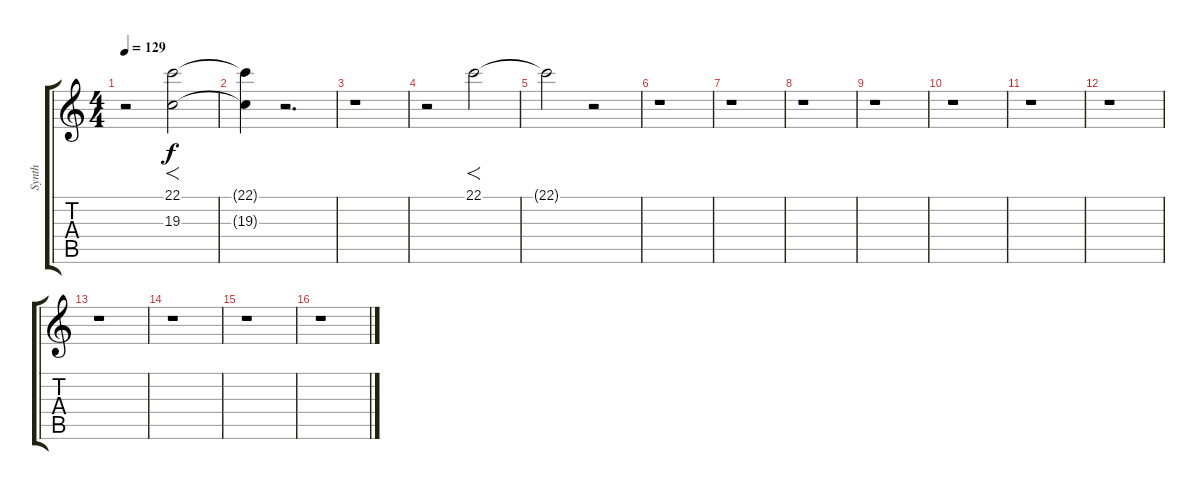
\track ("Synth" "Synth") {instrument stringensemble1}
\staff {score tabs}
\tuning (D4 A3 F3 C3 G2 D2) {hide}
\ts (4 4)
\tempo 129
\clef g2
\ks c
r.2{dy f instrument stringensemble1} (22.1 19.3).2{f} |
(22.1{t} 19.3{t}).4 r.2{d} |
r.1 |
r.2 22.1.2{f} |
22.1{t}.2 r.2 |
r.1 |
r.1 |
r.1 |
r.1 |
r.1 |
r.1 |
r.1 |
r.1 |
r.1 |
r.1 |
r.1
